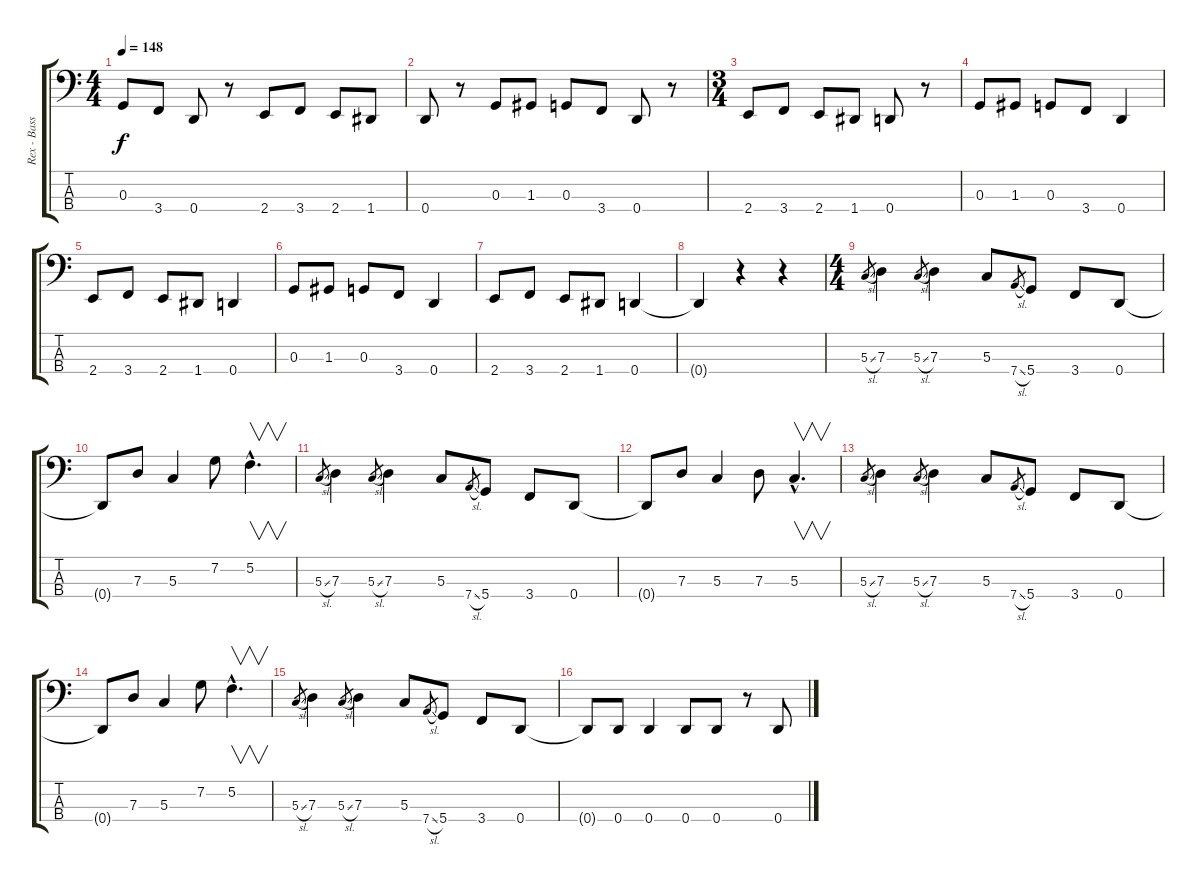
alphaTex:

\track ("Rex - Bass" "Rex - Bass") {instrument electricbasspick}
\staff {score tabs}
\tuning (F2 C2 G1 D1) {hide}
\ts (4 4)
\tempo 148
\clef f4
\ks c
0.3.8{dy f} 3.4.8 0.4.8 r.8 2.4.8 3.4.8 2.4.8 1.4.8 |
0.4.8 r.8 0.3.8 1.3.8 0.3.8 3.4.8 0.4.8 r.8 |
\ts (3 4)
2.4.8 3.4.8 2.4.8 1.4.8 0.4.8 r.8 |
0.3.8 1.3.8 0.3.8 3.4.8 0.4.4 |
2.4.8 3.4.8 2.4.8 1.4.8 0.4.4 |
0.3.8 1.3.8 0.3.8 3.4.8 0.4.4 |
2.4.8 3.4.8 2.4.8 1.4.8 0.4.4 |
0.4{t}.4 r.4 r.4 |
\ts (4 4)
5.3{sl}.8{gr} 7.3.4 5.3{sl}.8{gr} 7.3.4 5.3.8 7.4{sl}.8{gr} 5.4.8 3.4.8 0.4.8 |
0.4{t}.8 7.3.8 5.3.4 7.2.8 5.2{hac}.4{v d} |
5.3{sl}.8{gr} 7.3.4 5.3{sl}.8{gr} 7.3.4 5.3.8 7.4{sl}.8{gr} 5.4.8 3.4.8 0.4.8 |
0.4{t}.8 7.3.8 5.3.4 7.3.8 5.3{hac}.4{v d} |
5.3{sl}.8{gr} 7.3.4 5.3{sl}.8{gr} 7.3.4 5.3.8 7.4{sl}.8{gr} 5.4.8 3.4.8 0.4.8 |
0.4{t}.8 7.3.8 5.3.4 7.2.8 5.2{hac}.4{v d} |
5.3{sl}.8{gr} 7.3.4 5.3{sl}.8{gr} 7.3.4 5.3.8 7.4{sl}.8{gr} 5.4.8 3.4.8 0.4.8 |
0.4{t}.8 0.4.8 0.4.4 0.4.8 0.4.8 r.8 0.4.8
